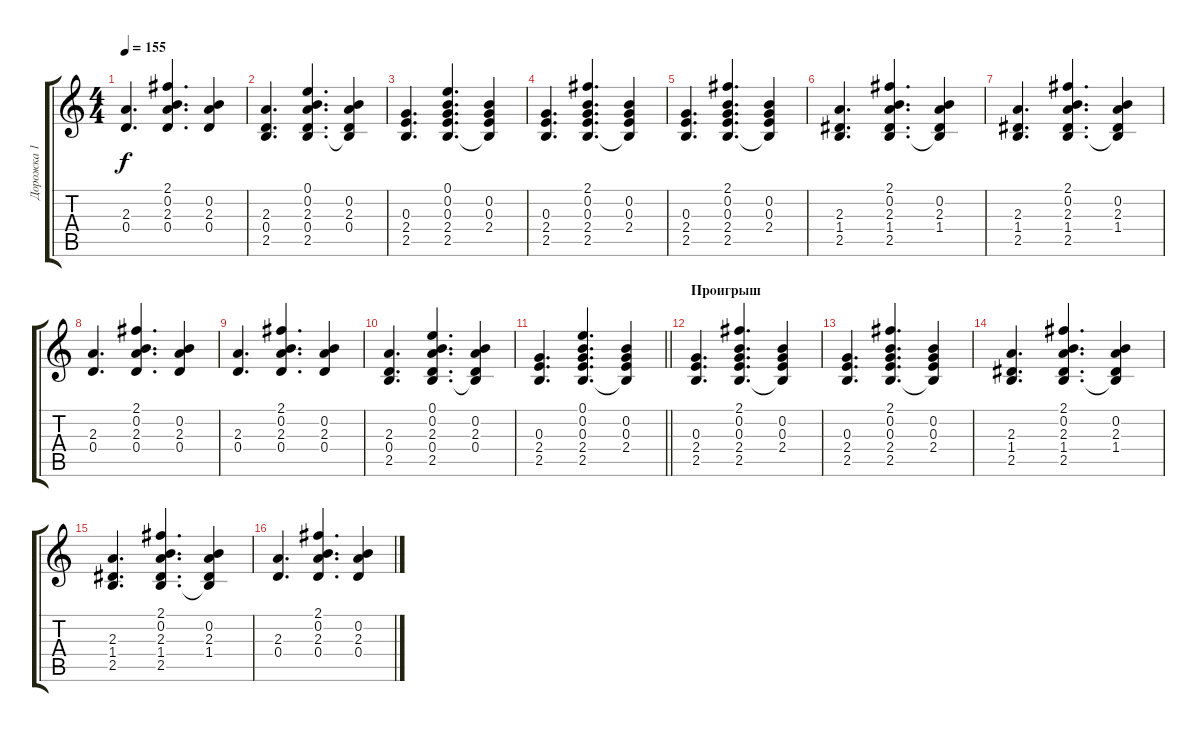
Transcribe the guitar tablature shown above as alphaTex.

\track ("Дорожка 1" "Дорожка 1") {instrument acousticguitarsteel}
\staff {score tabs}
\tuning (E4 B3 G3 D3 A2 E2) {hide}
\ts (4 4)
\tempo 155
\clef g2
\ks c
(2.3 0.4).4{d dy f} (2.1 0.2 2.3 0.4).4{d} (0.2 2.3 0.4).4 |
(2.3 0.4 2.5).4{d} (0.1 0.2 2.3 0.4 2.5).4{d} (0.2 2.3 0.4 2.5{t}).4 |
(0.3 2.4 2.5).4{d} (0.1 0.2 0.3 2.4 2.5).4{d} (0.2 0.3 2.4 2.5{t}).4 |
(0.3 2.4 2.5).4{d} (2.1 0.2 0.3 2.4 2.5).4{d} (0.2 0.3 2.4 2.5{t}).4 |
(0.3 2.4 2.5).4{d} (2.1 0.2 0.3 2.4 2.5).4{d} (0.2 0.3 2.4 2.5{t}).4 |
(2.3 1.4 2.5).4{d} (2.1 0.2 2.3 1.4 2.5).4{d} (0.2 2.3 1.4 2.5{t}).4 |
(2.3 1.4 2.5).4{d} (2.1 0.2 2.3 1.4 2.5).4{d} (0.2 2.3 1.4 2.5{t}).4 |
(2.3 0.4).4{d} (2.1 0.2 2.3 0.4).4{d} (0.2 2.3 0.4).4 |
(2.3 0.4).4{d} (2.1 0.2 2.3 0.4).4{d} (0.2 2.3 0.4).4 |
(2.3 0.4 2.5).4{d} (0.1 0.2 2.3 0.4 2.5).4{d} (0.2 2.3 0.4 2.5{t}).4 |
\barLineRight lightlight
(0.3 2.4 2.5).4{d} (0.1 0.2 0.3 2.4 2.5).4{d} (0.2 0.3 2.4 2.5{t}).4 |
\section ("" "Проигрыш")
(0.3 2.4 2.5).4{d} (2.1 0.2 0.3 2.4 2.5).4{d} (0.2 0.3 2.4 2.5{t}).4 |
(0.3 2.4 2.5).4{d} (2.1 0.2 0.3 2.4 2.5).4{d} (0.2 0.3 2.4 2.5{t}).4 |
(2.3 1.4 2.5).4{d} (2.1 0.2 2.3 1.4 2.5).4{d} (0.2 2.3 1.4 2.5{t}).4 |
(2.3 1.4 2.5).4{d} (2.1 0.2 2.3 1.4 2.5).4{d} (0.2 2.3 1.4 2.5{t}).4 |
(2.3 0.4).4{d} (2.1 0.2 2.3 0.4).4{d} (0.2 2.3 0.4).4
